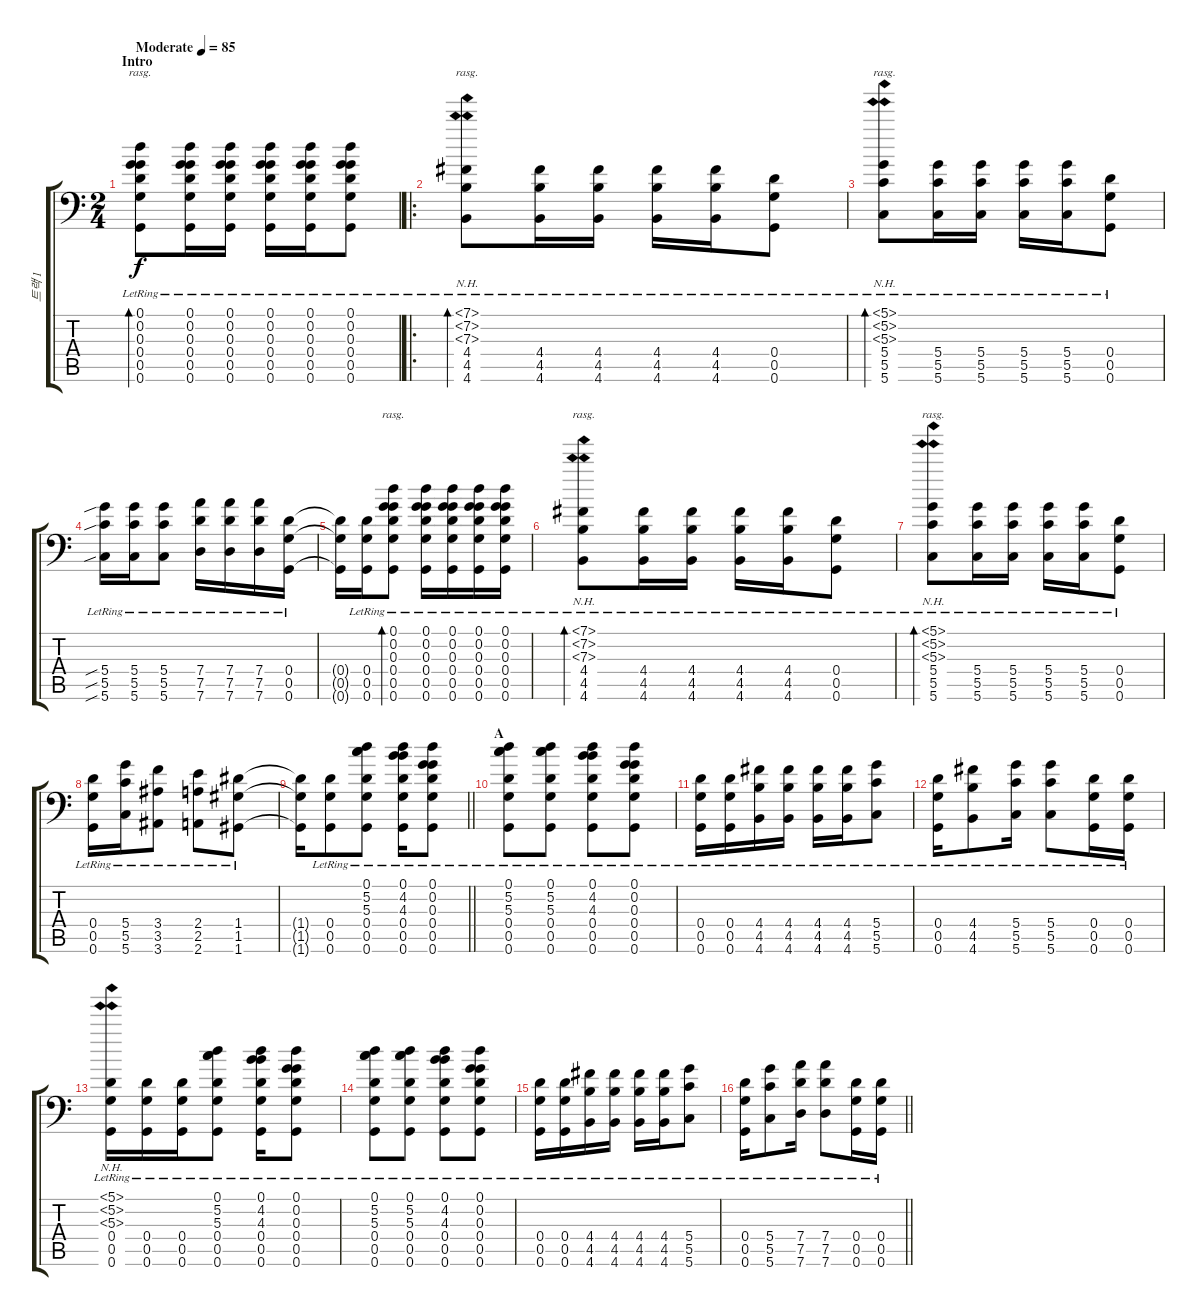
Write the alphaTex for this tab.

\track ("트랙 1" "트랙 1") {instrument acousticguitarsteel}
\staff {score tabs}
\tuning (D4 G3 G3 D3 G2 G1) {hide}
\ts (2 4)
\section ("" "Intro")
\tempo (85 "Moderate")
\clef f4
\ks c
(0.1{lr} 0.2{lr} 0.3{lr} 0.4{lr} 0.5{lr} 0.6{lr}).8{bd 120 rasg ii dy f instrument acousticguitarsteel} (0.1{lr} 0.2{lr} 0.3{lr} 0.4{lr} 0.5{lr} 0.6{lr}).16 (0.1{lr} 0.2{lr} 0.3{lr} 0.4{lr} 0.5{lr} 0.6{lr}).16 (0.1{lr} 0.2{lr} 0.3{lr} 0.4{lr} 0.5{lr} 0.6{lr}).16 (0.1{lr} 0.2{lr} 0.3{lr} 0.4{lr} 0.5{lr} 0.6{lr}).16 (0.1{lr} 0.2{lr} 0.3{lr} 0.4{lr} 0.5{lr} 0.6{lr}).8 |
\ro
(7.1{nh lr} 7.2{nh lr} 7.3{nh lr} 4.4{lr} 4.5{lr} 4.6{lr}).8{bd 120 rasg ii} (4.4{lr} 4.5{lr} 4.6{lr}).16 (4.4{lr} 4.5{lr} 4.6{lr}).16 (4.4{lr} 4.5{lr} 4.6{lr}).16 (4.4{lr} 4.5{lr} 4.6{lr}).16 (0.4{lr} 0.5{lr} 0.6{lr}).8 |
(5.1{nh lr} 5.2{nh lr} 5.3{nh lr} 5.4{lr} 5.5{lr} 5.6{lr}).8{bd 120 rasg ii} (5.4{lr} 5.5{lr} 5.6{lr}).16 (5.4{lr} 5.5{lr} 5.6{lr}).16 (5.4{lr} 5.5{lr} 5.6{lr}).16 (5.4{lr} 5.5{lr} 5.6{lr}).16 (0.4{lr} 0.5{lr} 0.6{lr}).8 |
(5.4{sib lr} 5.5{sib lr} 5.6{sib lr}).16 (5.4{lr} 5.5{lr} 5.6{lr}).16 (5.4{lr} 5.5{lr} 5.6{lr}).8 (7.4{lr} 7.5{lr} 7.6{lr}).16 (7.4{lr} 7.5{lr} 7.6{lr}).16 (7.4{lr} 7.5{lr} 7.6{lr}).16 (0.4{lr} 0.5{lr} 0.6{lr}).16 |
(0.4{t} 0.5{t} 0.6{t}).16 (0.4{lr} 0.5{lr} 0.6{lr}).16 (0.1{lr} 0.2{lr} 0.3{lr} 0.4{lr} 0.5{lr} 0.6{lr}).8{bd 120 rasg ii} (0.1{lr} 0.2{lr} 0.3{lr} 0.4{lr} 0.5{lr} 0.6{lr}).16 (0.1{lr} 0.2{lr} 0.3{lr} 0.4{lr} 0.5{lr} 0.6{lr}).16 (0.1{lr} 0.2{lr} 0.3{lr} 0.4{lr} 0.5{lr} 0.6{lr}).16 (0.1{lr} 0.2{lr} 0.3{lr} 0.4{lr} 0.5{lr} 0.6{lr}).16 |
(7.1{nh lr} 7.2{nh lr} 7.3{nh lr} 4.4{lr} 4.5{lr} 4.6{lr}).8{bd 120 rasg ii} (4.4{lr} 4.5{lr} 4.6{lr}).16 (4.4{lr} 4.5{lr} 4.6{lr}).16 (4.4{lr} 4.5{lr} 4.6{lr}).16 (4.4{lr} 4.5{lr} 4.6{lr}).16 (0.4{lr} 0.5{lr} 0.6{lr}).8 |
(5.1{nh lr} 5.2{nh lr} 5.3{nh lr} 5.4{lr} 5.5{lr} 5.6{lr}).8{bd 120 rasg ii} (5.4{lr} 5.5{lr} 5.6{lr}).16 (5.4{lr} 5.5{lr} 5.6{lr}).16 (5.4{lr} 5.5{lr} 5.6{lr}).16 (5.4{lr} 5.5{lr} 5.6{lr}).16 (0.4{lr} 0.5{lr} 0.6{lr}).8 |
(0.4{lr} 0.5{lr} 0.6{lr}).16 (5.4{lr} 5.5{lr} 5.6{lr}).16 (3.4{lr} 3.5{lr} 3.6{lr}).8 (2.4{lr} 2.5{lr} 2.6{lr}).8 (1.4{lr} 1.5{lr} 1.6{lr}).8 |
\barLineRight lightlight
(1.4{t} 1.5{t} 1.6{t}).16 (0.4{lr} 0.5{lr} 0.6{lr}).8 (0.1{lr} 5.2{lr} 5.3{lr} 0.4{lr} 0.5{lr} 0.6{lr}).8 (0.1{lr} 4.2{lr} 4.3{lr} 0.4{lr} 0.5{lr} 0.6{lr}).16 (0.1{lr} 0.2{lr} 0.3{lr} 0.4{lr} 0.5{lr} 0.6{lr}).8 |
\section ("" "A")
(0.1{lr} 5.2{lr} 5.3{lr} 0.4{lr} 0.5{lr} 0.6{lr}).8 (0.1{lr} 5.2{lr} 5.3{lr} 0.4{lr} 0.5{lr} 0.6{lr}).8 (0.1{lr} 4.2{lr} 4.3{lr} 0.4{lr} 0.5{lr} 0.6{lr}).8 (0.1{lr} 0.2{lr} 0.3{lr} 0.4{lr} 0.5{lr} 0.6{lr}).8 |
(0.4{lr} 0.5{lr} 0.6{lr}).16 (0.4{lr} 0.5{lr} 0.6{lr}).16 (4.4{lr} 4.5{lr} 4.6{lr}).16 (4.4{lr} 4.5{lr} 4.6{lr}).16 (4.4{lr} 4.5{lr} 4.6{lr}).16 (4.4{lr} 4.5{lr} 4.6{lr}).16 (5.4{lr} 5.5{lr} 5.6{lr}).8 |
(0.4{lr} 0.5{lr} 0.6{lr}).16 (4.4{lr} 4.5{lr} 4.6{lr}).8 (5.4{lr} 5.5{lr} 5.6{lr}).16 (5.4{lr} 5.5{lr} 5.6{lr}).8 (0.4{lr} 0.5{lr} 0.6{lr}).16 (0.4{lr} 0.5{lr} 0.6{lr}).16 |
(5.1{nh lr} 5.2{nh lr} 5.3{nh lr} 0.4{lr} 0.5{lr} 0.6{lr}).16 (0.4{lr} 0.5{lr} 0.6{lr}).16 (0.4{lr} 0.5{lr} 0.6{lr}).16 (0.1{lr} 5.2{lr} 5.3{lr} 0.4{lr} 0.5{lr} 0.6{lr}).8 (0.1{lr} 4.2{lr} 4.3{lr} 0.4{lr} 0.5{lr} 0.6{lr}).16 (0.1{lr} 0.2{lr} 0.3{lr} 0.4{lr} 0.5{lr} 0.6{lr}).8 |
(0.1{lr} 5.2{lr} 5.3{lr} 0.4{lr} 0.5{lr} 0.6{lr}).8 (0.1{lr} 5.2{lr} 5.3{lr} 0.4{lr} 0.5{lr} 0.6{lr}).8 (0.1{lr} 4.2{lr} 4.3{lr} 0.4{lr} 0.5{lr} 0.6{lr}).8 (0.1{lr} 0.2{lr} 0.3{lr} 0.4{lr} 0.5{lr} 0.6{lr}).8 |
(0.4{lr} 0.5{lr} 0.6{lr}).16 (0.4{lr} 0.5{lr} 0.6{lr}).16 (4.4{lr} 4.5{lr} 4.6{lr}).16 (4.4{lr} 4.5{lr} 4.6{lr}).16 (4.4{lr} 4.5{lr} 4.6{lr}).16 (4.4{lr} 4.5{lr} 4.6{lr}).16 (5.4{lr} 5.5{lr} 5.6{lr}).8 |
\barLineRight lightlight
(0.4{lr} 0.5{lr} 0.6{lr}).16 (5.4{lr} 5.5{lr} 5.6{lr}).8 (7.4{lr} 7.5{lr} 7.6{lr}).16 (7.4{lr} 7.5{lr} 7.6{lr}).8 (0.4{lr} 0.5{lr} 0.6{lr}).16 (0.4{lr} 0.5{lr} 0.6{lr}).16
